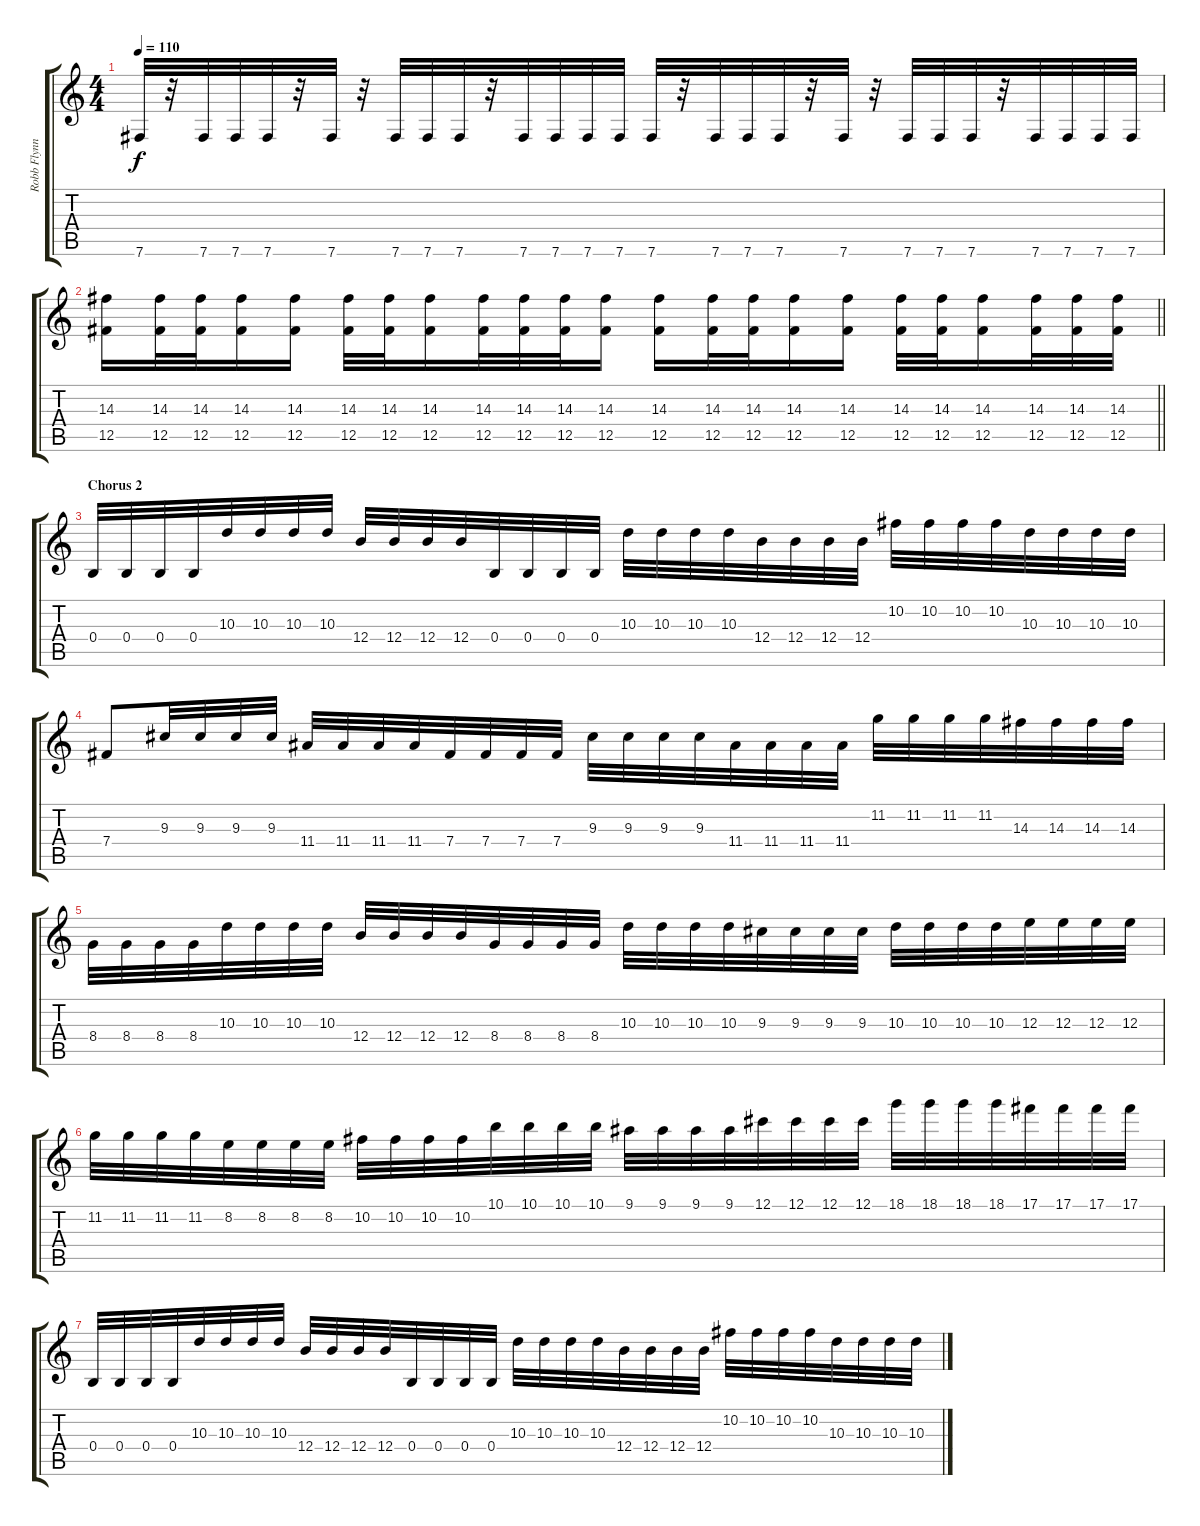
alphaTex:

\track ("Robb Flynn" "Robb Flynn") {instrument distortionguitar}
\staff {score tabs}
\tuning (Db4 Ab3 E3 B2 Gb2 B1) {hide}
\ts (4 4)
\tempo 110
\clef g2
\ks c
7.6.32{dy f} r.32 7.6.32 7.6.32 7.6.32 r.32 7.6.32 r.32 7.6.32 7.6.32 7.6.32 r.32 7.6.32 7.6.32 7.6.32 7.6.32 7.6.32 r.32 7.6.32 7.6.32 7.6.32 r.32 7.6.32 r.32 7.6.32 7.6.32 7.6.32 r.32 7.6.32 7.6.32 7.6.32 7.6.32 |
\barLineRight lightlight
(14.3 12.5).16 (14.3 12.5).32 (14.3 12.5).32 (14.3 12.5).16 (14.3 12.5).16 (14.3 12.5).32 (14.3 12.5).32 (14.3 12.5).16 (14.3 12.5).32 (14.3 12.5).32 (14.3 12.5).32 (14.3 12.5).16 (14.3 12.5).16 (14.3 12.5).32 (14.3 12.5).32 (14.3 12.5).16 (14.3 12.5).16 (14.3 12.5).32 (14.3 12.5).32 (14.3 12.5).16 (14.3 12.5).32 (14.3 12.5).32 (14.3 12.5).32 |
\section ("" "Chorus 2")
0.4.32 0.4.32 0.4.32 0.4.32 10.3.32 10.3.32 10.3.32 10.3.32 12.4.32 12.4.32 12.4.32 12.4.32 0.4.32 0.4.32 0.4.32 0.4.32 10.3.32 10.3.32 10.3.32 10.3.32 12.4.32 12.4.32 12.4.32 12.4.32 10.2.32 10.2.32 10.2.32 10.2.32 10.3.32 10.3.32 10.3.32 10.3.32 |
7.4.8 9.3.32 9.3.32 9.3.32 9.3.32 11.4.32 11.4.32 11.4.32 11.4.32 7.4.32 7.4.32 7.4.32 7.4.32 9.3.32 9.3.32 9.3.32 9.3.32 11.4.32 11.4.32 11.4.32 11.4.32 11.2.32 11.2.32 11.2.32 11.2.32 14.3.32 14.3.32 14.3.32 14.3.32 |
8.4.32 8.4.32 8.4.32 8.4.32 10.3.32 10.3.32 10.3.32 10.3.32 12.4.32 12.4.32 12.4.32 12.4.32 8.4.32 8.4.32 8.4.32 8.4.32 10.3.32 10.3.32 10.3.32 10.3.32 9.3.32 9.3.32 9.3.32 9.3.32 10.3.32 10.3.32 10.3.32 10.3.32 12.3.32 12.3.32 12.3.32 12.3.32 |
11.2.32 11.2.32 11.2.32 11.2.32 8.2.32 8.2.32 8.2.32 8.2.32 10.2.32 10.2.32 10.2.32 10.2.32 10.1.32 10.1.32 10.1.32 10.1.32 9.1.32 9.1.32 9.1.32 9.1.32 12.1.32 12.1.32 12.1.32 12.1.32 18.1.32 18.1.32 18.1.32 18.1.32 17.1.32 17.1.32 17.1.32 17.1.32 |
0.4.32 0.4.32 0.4.32 0.4.32 10.3.32 10.3.32 10.3.32 10.3.32 12.4.32 12.4.32 12.4.32 12.4.32 0.4.32 0.4.32 0.4.32 0.4.32 10.3.32 10.3.32 10.3.32 10.3.32 12.4.32 12.4.32 12.4.32 12.4.32 10.2.32 10.2.32 10.2.32 10.2.32 10.3.32 10.3.32 10.3.32 10.3.32
